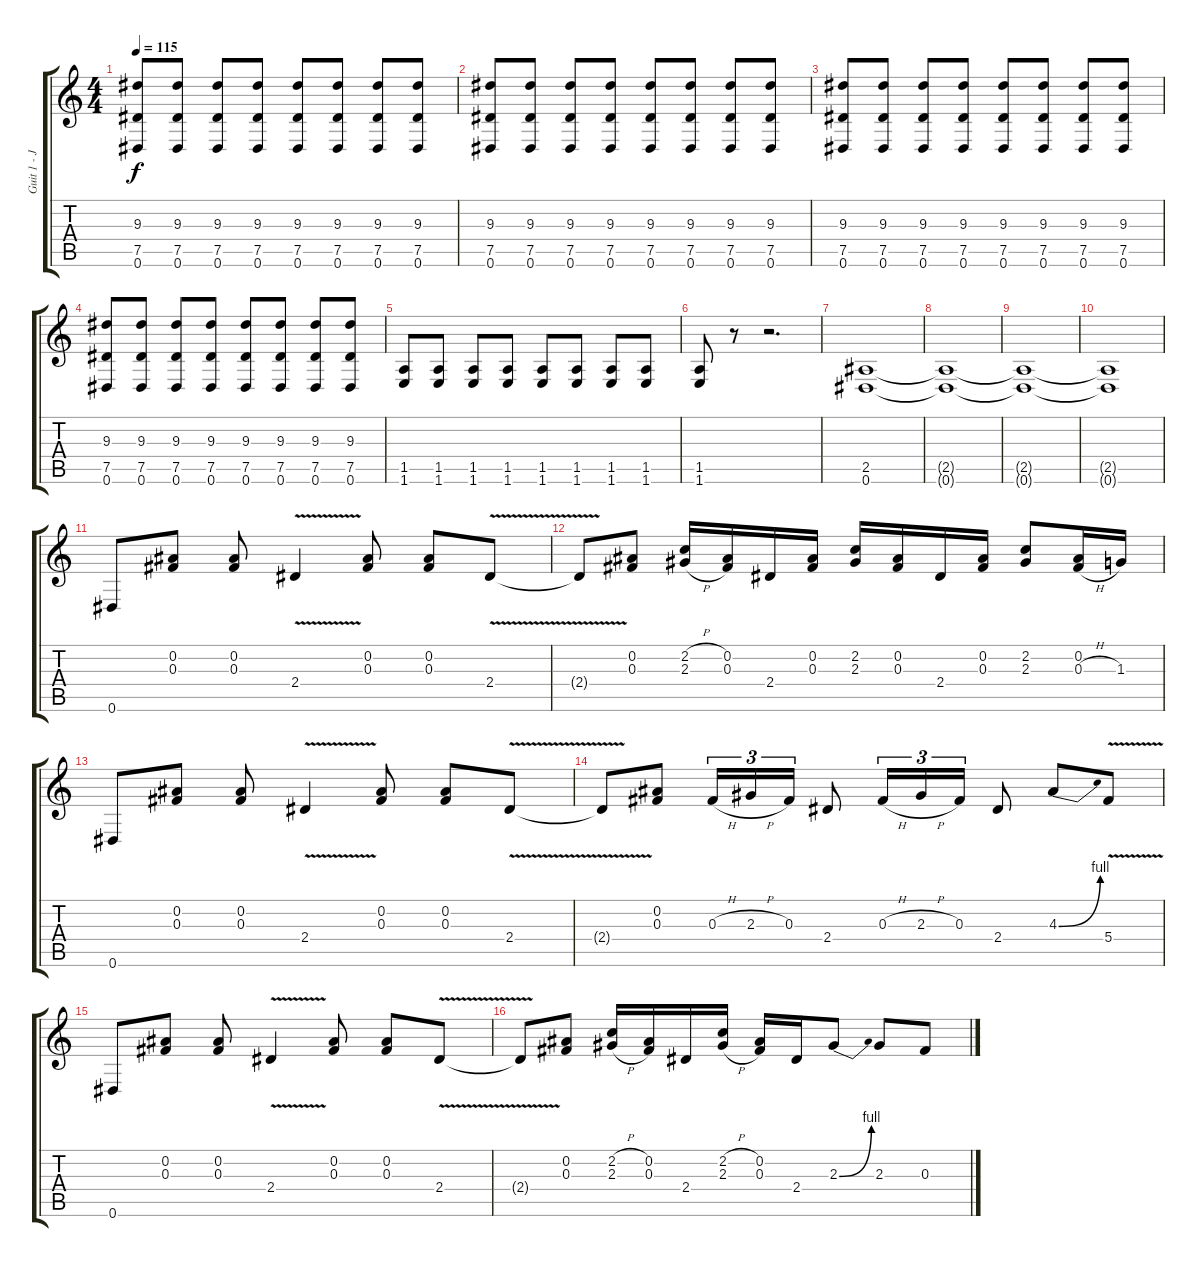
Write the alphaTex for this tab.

\track ("Guit 1 - James Hetfield?" "Guit 1 - J") {instrument distortionguitar}
\staff {score tabs}
\tuning (Eb4 Bb3 Gb3 Db3 Ab2 Eb2) {hide}
\ts (4 4)
\tempo 115
\clef g2
\ks c
(9.3 7.5 0.6).8{dy f} (9.3 7.5 0.6).8 (9.3 7.5 0.6).8 (9.3 7.5 0.6).8 (9.3 7.5 0.6).8 (9.3 7.5 0.6).8 (9.3 7.5 0.6).8 (9.3 7.5 0.6).8 |
(9.3 7.5 0.6).8 (9.3 7.5 0.6).8 (9.3 7.5 0.6).8 (9.3 7.5 0.6).8 (9.3 7.5 0.6).8 (9.3 7.5 0.6).8 (9.3 7.5 0.6).8 (9.3 7.5 0.6).8 |
(9.3 7.5 0.6).8 (9.3 7.5 0.6).8 (9.3 7.5 0.6).8 (9.3 7.5 0.6).8 (9.3 7.5 0.6).8 (9.3 7.5 0.6).8 (9.3 7.5 0.6).8 (9.3 7.5 0.6).8 |
(9.3 7.5 0.6).8 (9.3 7.5 0.6).8 (9.3 7.5 0.6).8 (9.3 7.5 0.6).8 (9.3 7.5 0.6).8 (9.3 7.5 0.6).8 (9.3 7.5 0.6).8 (9.3 7.5 0.6).8 |
(1.5 1.6).8 (1.5 1.6).8 (1.5 1.6).8 (1.5 1.6).8 (1.5 1.6).8 (1.5 1.6).8 (1.5 1.6).8 (1.5 1.6).8 |
(1.5 1.6).8 r.8 r.2{d} |
(2.5 0.6).1 |
(2.5{t} 0.6{t}).1 |
(2.5{t} 0.6{t}).1 |
(2.5{t} 0.6{t}).1 |
0.6.8 (0.2 0.3).8 (0.2 0.3).8 2.4{v}.4 (0.2 0.3).8 (0.2 0.3).8 2.4{v}.8 |
2.4{t}.8 (0.2 0.3).8 (2.2{h} 2.3{h}).16 (0.2 0.3).16 2.4.16 (0.2 0.3).16 (2.2 2.3).16 (0.2 0.3).16 2.4.16 (0.2 0.3).16 (2.2 2.3).8 (0.2 0.3{h}).16 1.3.16 |
0.6.8 (0.2 0.3).8 (0.2 0.3).8 2.4{v}.4 (0.2 0.3).8 (0.2 0.3).8 2.4{v}.8 |
2.4{t}.8 (0.2 0.3).8 0.3{h}.16{tu (3 2)} 2.3{h}.16{tu (3 2)} 0.3.16{tu (3 2)} 2.4.8 0.3{h}.16{tu (3 2)} 2.3{h}.16{tu (3 2)} 0.3.16{tu (3 2)} 2.4.8 4.3{be (bend 0 0 60 4)}.8 5.4{v}.8 |
0.6.8 (0.2 0.3).8 (0.2 0.3).8 2.4{v}.4 (0.2 0.3).8 (0.2 0.3).8 2.4{v}.8 |
2.4{t}.8 (0.2 0.3).8 (2.2{h} 2.3{h}).16 (0.2 0.3).16 2.4.16 (2.2{h} 2.3{h}).16 (0.2 0.3).16 2.4.16 2.3{be (bend 0 0 60 4)}.8 2.3.8 0.3.8
